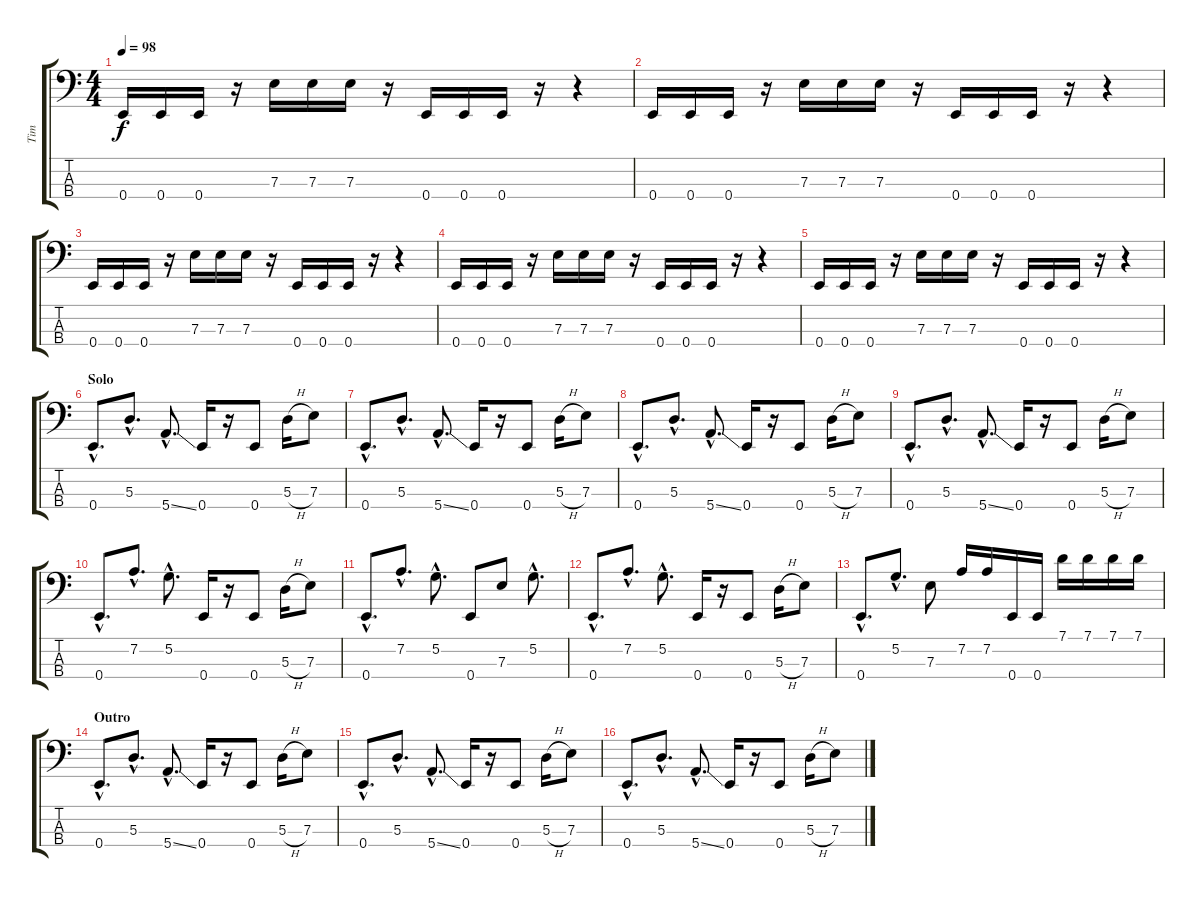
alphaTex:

\track ("Tim" "Tim") {instrument electricbassfinger}
\staff {score tabs}
\tuning (G2 D2 A1 E1) {hide}
\ts (4 4)
\tempo 98
\clef f4
\ks c
0.4.16{dy f} 0.4.16 0.4.16 r.16 7.3.16 7.3.16 7.3.16 r.16 0.4.16 0.4.16 0.4.16 r.16 r.4 |
0.4.16 0.4.16 0.4.16 r.16 7.3.16 7.3.16 7.3.16 r.16 0.4.16 0.4.16 0.4.16 r.16 r.4 |
0.4.16 0.4.16 0.4.16 r.16 7.3.16 7.3.16 7.3.16 r.16 0.4.16 0.4.16 0.4.16 r.16 r.4 |
0.4.16 0.4.16 0.4.16 r.16 7.3.16 7.3.16 7.3.16 r.16 0.4.16 0.4.16 0.4.16 r.16 r.4 |
0.4.16 0.4.16 0.4.16 r.16 7.3.16 7.3.16 7.3.16 r.16 0.4.16 0.4.16 0.4.16 r.16 r.4 |
\section ("" "Solo")
0.4{hac}.8{d} 5.3{hac}.8{d} 5.4{ss hac}.8{d} 0.4.16 r.16 0.4.8 5.3{h}.16 7.3.8 |
0.4{hac}.8{d} 5.3{hac}.8{d} 5.4{ss hac}.8{d} 0.4.16 r.16 0.4.8 5.3{h}.16 7.3.8 |
0.4{hac}.8{d} 5.3{hac}.8{d} 5.4{ss hac}.8{d} 0.4.16 r.16 0.4.8 5.3{h}.16 7.3.8 |
0.4{hac}.8{d} 5.3{hac}.8{d} 5.4{ss hac}.8{d} 0.4.16 r.16 0.4.8 5.3{h}.16 7.3.8 |
0.4{hac}.8{d} 7.2{hac}.8{d} 5.2{hac}.8{d} 0.4.16 r.16 0.4.8 5.3{h}.16 7.3.8 |
0.4{hac}.8{d} 7.2{hac}.8{d} 5.2{hac}.8{d} 0.4.8 7.3.8 5.2{hac}.8{d} |
0.4{hac}.8{d} 7.2{hac}.8{d} 5.2{hac}.8{d} 0.4.16 r.16 0.4.8 5.3{h}.16 7.3.8 |
0.4{hac}.8{d} 5.2{hac}.8{d} 7.3.8 7.2.16 7.2.16 0.4.16 0.4.16 7.1.16 7.1.16 7.1.16 7.1.16 |
\section ("" "Outro")
0.4{hac}.8{d} 5.3{hac}.8{d} 5.4{ss hac}.8{d} 0.4.16 r.16 0.4.8 5.3{h}.16 7.3.8 |
0.4{hac}.8{d} 5.3{hac}.8{d} 5.4{ss hac}.8{d} 0.4.16 r.16 0.4.8 5.3{h}.16 7.3.8 |
0.4{hac}.8{d} 5.3{hac}.8{d} 5.4{ss hac}.8{d} 0.4.16 r.16 0.4.8 5.3{h}.16 7.3.8
